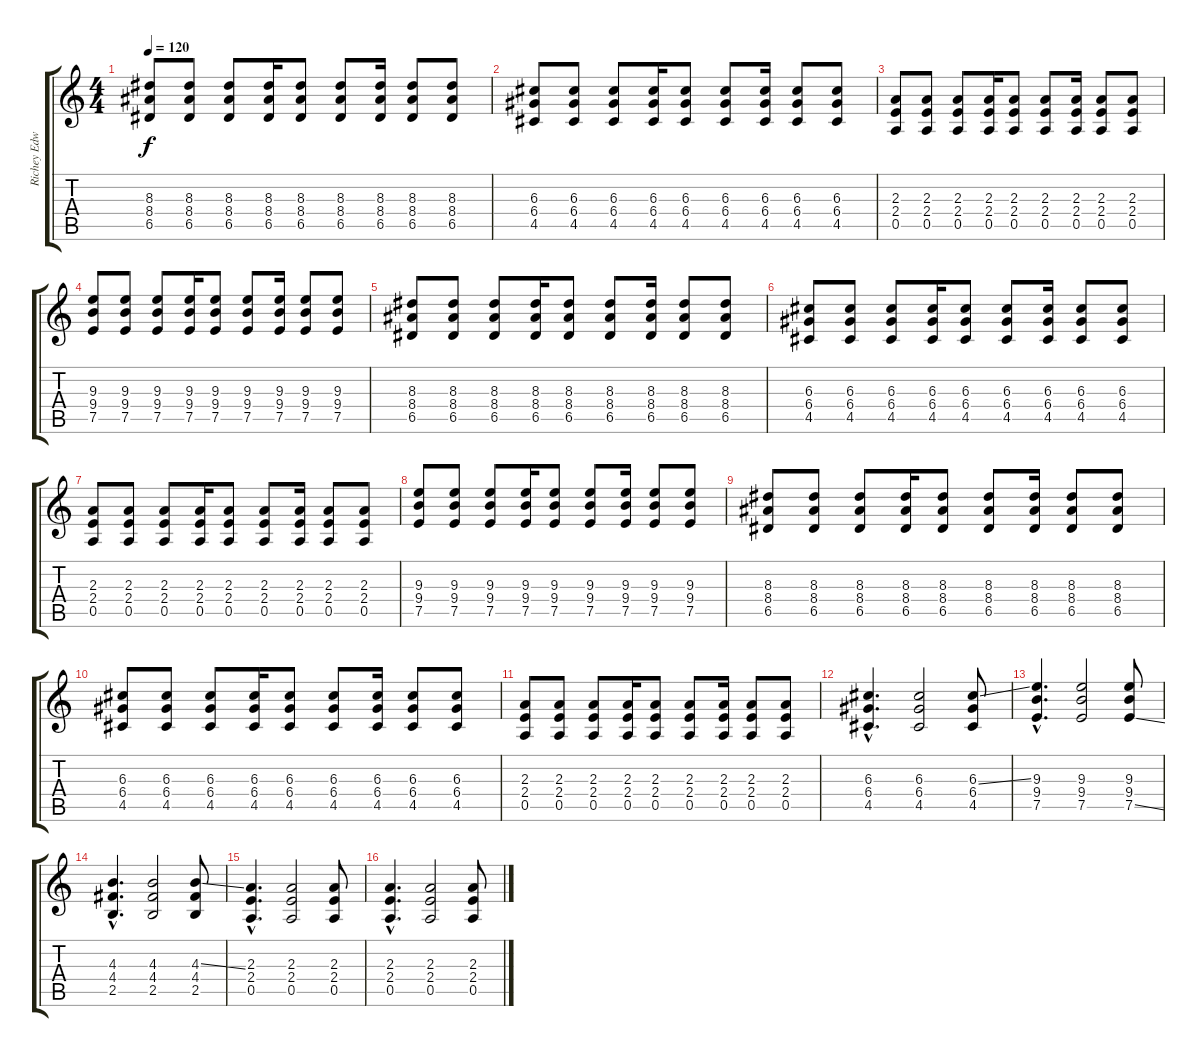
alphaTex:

\track ("Richey Edwards (sort of)" "Richey Edw") {instrument distortionguitar}
\staff {score tabs}
\tuning (E4 B3 G3 D3 A2 E2) {hide}
\ts (4 4)
\tempo 120
\clef g2
\ks c
(8.3 8.4 6.5).8{dy f} (8.3 8.4 6.5).8 (8.3 8.4 6.5).8 (8.3 8.4 6.5).16 (8.3 8.4 6.5).8 (8.3 8.4 6.5).8 (8.3 8.4 6.5).16 (8.3 8.4 6.5).8 (8.3 8.4 6.5).8 |
(6.3 6.4 4.5).8 (6.3 6.4 4.5).8 (6.3 6.4 4.5).8 (6.3 6.4 4.5).16 (6.3 6.4 4.5).8 (6.3 6.4 4.5).8 (6.3 6.4 4.5).16 (6.3 6.4 4.5).8 (6.3 6.4 4.5).8 |
(2.3 2.4 0.5).8 (2.3 2.4 0.5).8 (2.3 2.4 0.5).8 (2.3 2.4 0.5).16 (2.3 2.4 0.5).8 (2.3 2.4 0.5).8 (2.3 2.4 0.5).16 (2.3 2.4 0.5).8 (2.3 2.4 0.5).8 |
(9.3 9.4 7.5).8 (9.3 9.4 7.5).8 (9.3 9.4 7.5).8 (9.3 9.4 7.5).16 (9.3 9.4 7.5).8 (9.3 9.4 7.5).8 (9.3 9.4 7.5).16 (9.3 9.4 7.5).8 (9.3 9.4 7.5).8 |
(8.3 8.4 6.5).8 (8.3 8.4 6.5).8 (8.3 8.4 6.5).8 (8.3 8.4 6.5).16 (8.3 8.4 6.5).8 (8.3 8.4 6.5).8 (8.3 8.4 6.5).16 (8.3 8.4 6.5).8 (8.3 8.4 6.5).8 |
(6.3 6.4 4.5).8 (6.3 6.4 4.5).8 (6.3 6.4 4.5).8 (6.3 6.4 4.5).16 (6.3 6.4 4.5).8 (6.3 6.4 4.5).8 (6.3 6.4 4.5).16 (6.3 6.4 4.5).8 (6.3 6.4 4.5).8 |
(2.3 2.4 0.5).8 (2.3 2.4 0.5).8 (2.3 2.4 0.5).8 (2.3 2.4 0.5).16 (2.3 2.4 0.5).8 (2.3 2.4 0.5).8 (2.3 2.4 0.5).16 (2.3 2.4 0.5).8 (2.3 2.4 0.5).8 |
(9.3 9.4 7.5).8 (9.3 9.4 7.5).8 (9.3 9.4 7.5).8 (9.3 9.4 7.5).16 (9.3 9.4 7.5).8 (9.3 9.4 7.5).8 (9.3 9.4 7.5).16 (9.3 9.4 7.5).8 (9.3 9.4 7.5).8 |
(8.3 8.4 6.5).8 (8.3 8.4 6.5).8 (8.3 8.4 6.5).8 (8.3 8.4 6.5).16 (8.3 8.4 6.5).8 (8.3 8.4 6.5).8 (8.3 8.4 6.5).16 (8.3 8.4 6.5).8 (8.3 8.4 6.5).8 |
(6.3 6.4 4.5).8 (6.3 6.4 4.5).8 (6.3 6.4 4.5).8 (6.3 6.4 4.5).16 (6.3 6.4 4.5).8 (6.3 6.4 4.5).8 (6.3 6.4 4.5).16 (6.3 6.4 4.5).8 (6.3 6.4 4.5).8 |
(2.3 2.4 0.5).8 (2.3 2.4 0.5).8 (2.3 2.4 0.5).8 (2.3 2.4 0.5).16 (2.3 2.4 0.5).8 (2.3 2.4 0.5).8 (2.3 2.4 0.5).16 (2.3 2.4 0.5).8 (2.3 2.4 0.5).8 |
(6.3{hac} 6.4{hac} 4.5{hac}).4{d} (6.3 6.4 4.5).2 (6.3{ss} 6.4 4.5).8 |
(9.3{hac} 9.4{hac} 7.5).4{d} (9.3 9.4 7.5).2 (9.3 9.4 7.5{ss}).8 |
(4.3{hac} 4.4{hac} 2.5{hac}).4{d} (4.3 4.4 2.5).2 (4.3{ss} 4.4 2.5).8 |
(2.3{hac} 2.4{hac} 0.5{hac}).4{d} (2.3 2.4 0.5).2 (2.3 2.4 0.5).8 |
(2.3{hac} 2.4{hac} 0.5{hac}).4{d} (2.3 2.4 0.5).2 (2.3 2.4 0.5).8
